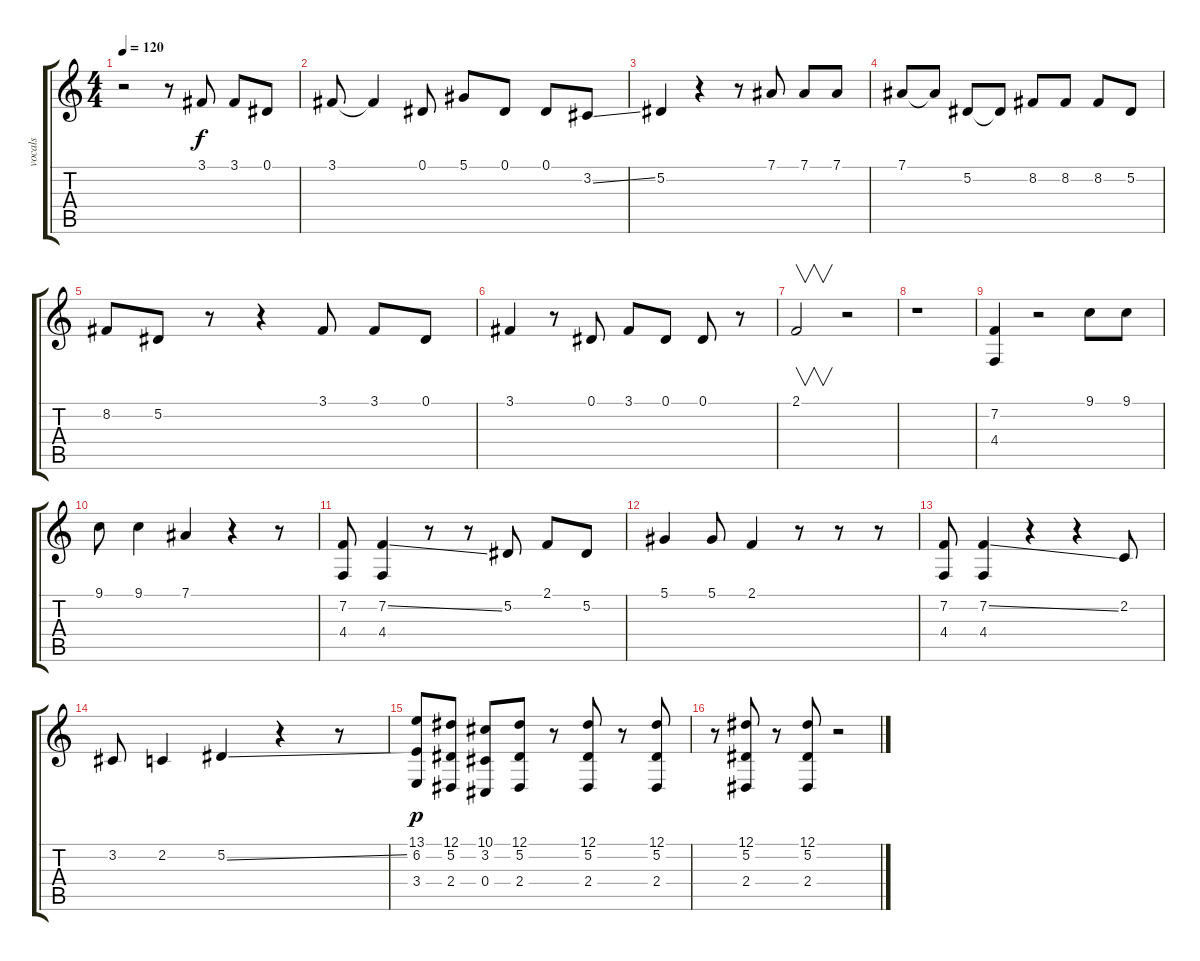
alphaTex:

\track ("vocals" "vocals") {instrument englishhorn}
\staff {score tabs}
\tuning (Eb4 Bb3 Gb3 Db3 Ab2 Eb2) {hide}
\ts (4 4)
\tempo 120
\clef g2
\ks c
r.2{dy f} r.8 3.1.8 3.1.8 0.1.8 |
3.1.8 3.1{t}.4 0.1.8 5.1.8 0.1.8 0.1.8 3.2{ss}.8 |
5.2.4 r.4 r.8 7.1.8 7.1.8 7.1.8 |
7.1.8 7.1{t}.8 5.2.8 5.2{t}.8 8.2.8 8.2.8 8.2.8 5.2.8 |
8.2.8 5.2.8 r.8 r.4 3.1.8 3.1.8 0.1.8 |
3.1.4 r.8 0.1.8 3.1.8 0.1.8 0.1.8 r.8 |
2.1.2{v} r.2 |
r.1 |
(7.2 4.4).4 r.2 9.1.8 9.1.8 |
9.1.8 9.1.4 7.1.4 r.4 r.8 |
(7.2 4.4).8 (7.2{ss} 4.4).4 r.8 r.8 5.2.8 2.1.8 5.2.8 |
5.1.4 5.1.8 2.1.4 r.8 r.8 r.8 |
(7.2 4.4).8 (7.2{ss} 4.4).4 r.4 r.4 2.2.8 |
3.2.8 2.2.4 5.2{ss}.4 r.4 r.8 |
(13.1 6.2 3.4).8{dy p} (12.1 5.2 2.4).8 (10.1 3.2 0.4).8 (12.1 5.2 2.4).8 r.8 (12.1 5.2 2.4).8 r.8 (12.1 5.2 2.4).8 |
r.8 (12.1 5.2 2.4).8 r.8 (12.1 5.2 2.4).8 r.2
